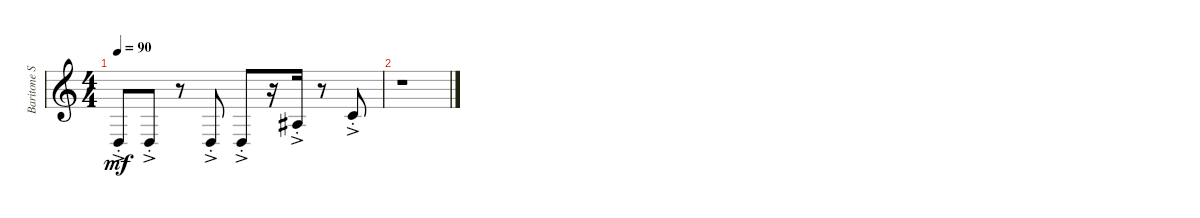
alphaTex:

\track ("Baritone Sax" "Baritone S") {instrument trombone}
\staff {score}
\tuning (E4 B3 G3 D3 A2 E2 B1) {hide}
\ts (4 4)
\tempo 90
\clef g2
\ks c
0.4{ac st}.8{dy mf} 0.4{ac st}.8 r.8 0.4{ac st}.8 0.4{ac st}.8 r.16 3.3{ac st}.16 r.8 1.2{ac st}.8 |
r.1
